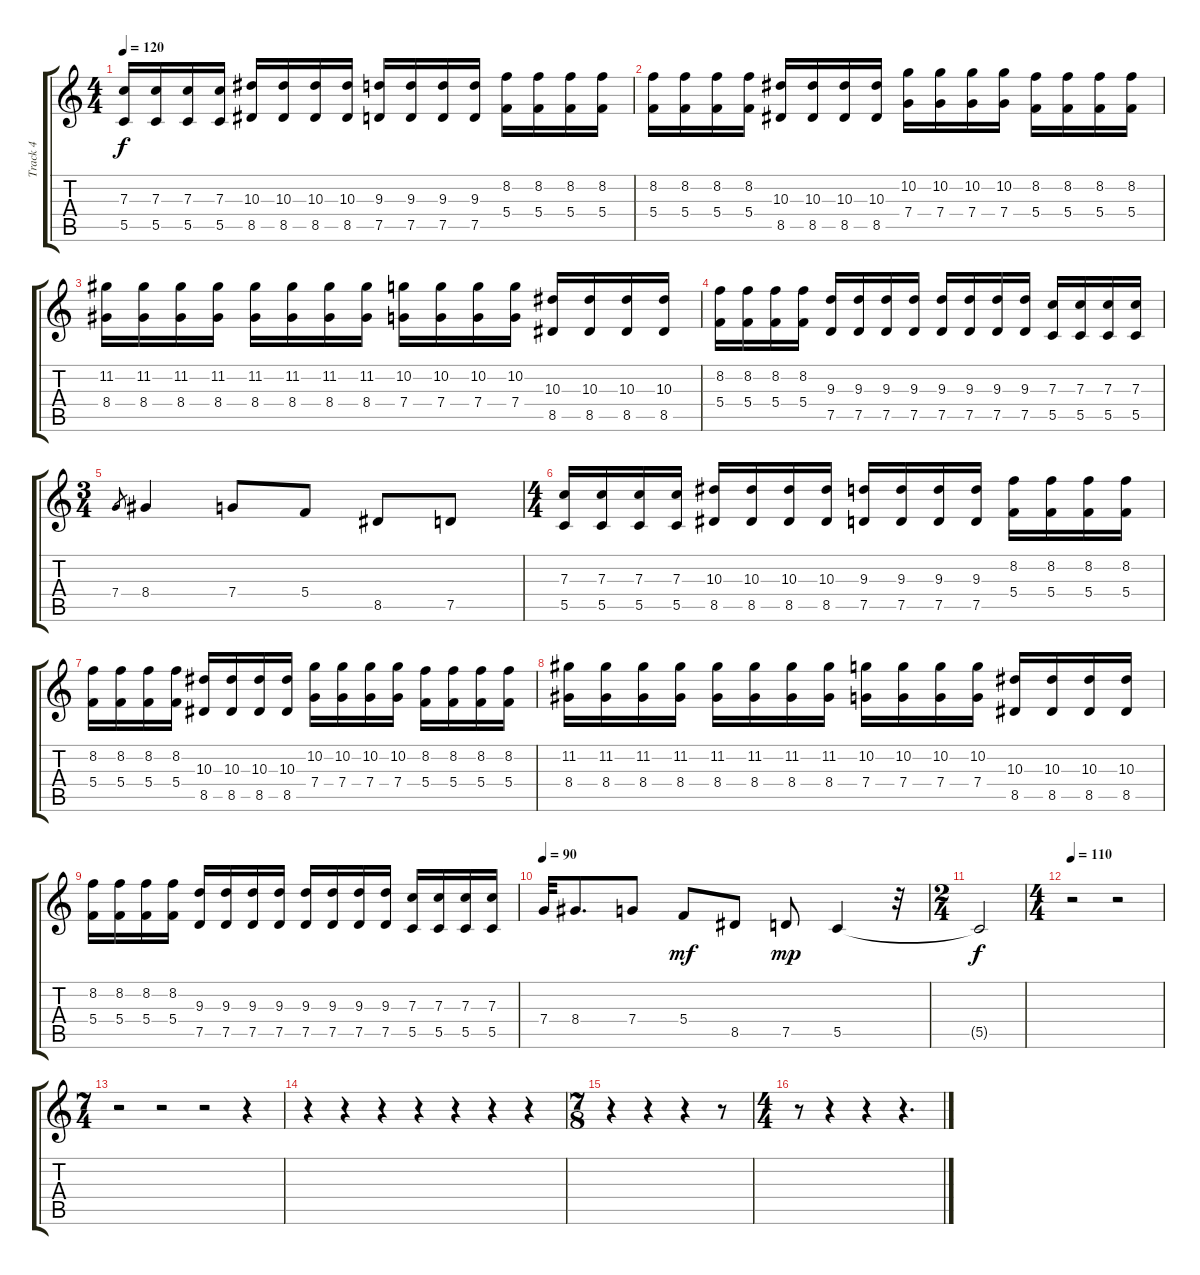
\track ("Track 4" "Track 4") {instrument overdrivenguitar}
\staff {score tabs}
\tuning (D4 A3 F3 C3 G2 C2) {hide}
\ts (4 4)
\tempo 120
\clef g2
\ks c
(7.3 5.5).16{dy f} (7.3 5.5).16 (7.3 5.5).16 (7.3 5.5).16 (10.3 8.5).16 (10.3 8.5).16 (10.3 8.5).16 (10.3 8.5).16 (9.3 7.5).16 (9.3 7.5).16 (9.3 7.5).16 (9.3 7.5).16 (8.2 5.4).16 (8.2 5.4).16 (8.2 5.4).16 (8.2 5.4).16 |
(8.2 5.4).16 (8.2 5.4).16 (8.2 5.4).16 (8.2 5.4).16 (10.3 8.5).16 (10.3 8.5).16 (10.3 8.5).16 (10.3 8.5).16 (10.2 7.4).16 (10.2 7.4).16 (10.2 7.4).16 (10.2 7.4).16 (8.2 5.4).16 (8.2 5.4).16 (8.2 5.4).16 (8.2 5.4).16 |
(11.2 8.4).16 (11.2 8.4).16 (11.2 8.4).16 (11.2 8.4).16 (11.2 8.4).16 (11.2 8.4).16 (11.2 8.4).16 (11.2 8.4).16 (10.2 7.4).16 (10.2 7.4).16 (10.2 7.4).16 (10.2 7.4).16 (10.3 8.5).16 (10.3 8.5).16 (10.3 8.5).16 (10.3 8.5).16 |
(8.2 5.4).16 (8.2 5.4).16 (8.2 5.4).16 (8.2 5.4).16 (9.3 7.5).16 (9.3 7.5).16 (9.3 7.5).16 (9.3 7.5).16 (9.3 7.5).16 (9.3 7.5).16 (9.3 7.5).16 (9.3 7.5).16 (7.3 5.5).16 (7.3 5.5).16 (7.3 5.5).16 (7.3 5.5).16 |
\ts (3 4)
7.4.8{gr} 8.4.4 7.4.8 5.4.8 8.5.8 7.5.8 |
\ts (4 4)
(7.3 5.5).16 (7.3 5.5).16 (7.3 5.5).16 (7.3 5.5).16 (10.3 8.5).16 (10.3 8.5).16 (10.3 8.5).16 (10.3 8.5).16 (9.3 7.5).16 (9.3 7.5).16 (9.3 7.5).16 (9.3 7.5).16 (8.2 5.4).16 (8.2 5.4).16 (8.2 5.4).16 (8.2 5.4).16 |
(8.2 5.4).16 (8.2 5.4).16 (8.2 5.4).16 (8.2 5.4).16 (10.3 8.5).16 (10.3 8.5).16 (10.3 8.5).16 (10.3 8.5).16 (10.2 7.4).16 (10.2 7.4).16 (10.2 7.4).16 (10.2 7.4).16 (8.2 5.4).16 (8.2 5.4).16 (8.2 5.4).16 (8.2 5.4).16 |
(11.2 8.4).16 (11.2 8.4).16 (11.2 8.4).16 (11.2 8.4).16 (11.2 8.4).16 (11.2 8.4).16 (11.2 8.4).16 (11.2 8.4).16 (10.2 7.4).16 (10.2 7.4).16 (10.2 7.4).16 (10.2 7.4).16 (10.3 8.5).16 (10.3 8.5).16 (10.3 8.5).16 (10.3 8.5).16 |
(8.2 5.4).16 (8.2 5.4).16 (8.2 5.4).16 (8.2 5.4).16 (9.3 7.5).16 (9.3 7.5).16 (9.3 7.5).16 (9.3 7.5).16 (9.3 7.5).16 (9.3 7.5).16 (9.3 7.5).16 (9.3 7.5).16 (7.3 5.5).16 (7.3 5.5).16 (7.3 5.5).16 (7.3 5.5).16 |
\tempo 90
7.4.32 8.4.8{d} 7.4.8 5.4.8{dy mf} 8.5.8 7.5.8{dy mp} 5.5.4 r.32 |
\ts (2 4)
5.5{t}.2{dy f} |
\ts (4 4)
\tempo 110
r.2 r.2 |
\ts (7 4)
r.2 r.2 r.2 r.4 |
r.4 r.4 r.4 r.4 r.4 r.4 r.4 |
\ts (7 8)
r.4 r.4 r.4 r.8 |
\ts (4 4)
r.8 r.4 r.4 r.4{d}
